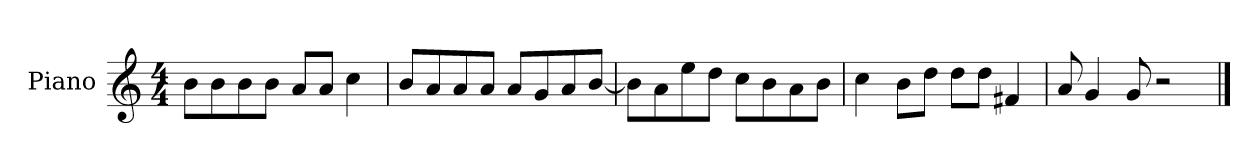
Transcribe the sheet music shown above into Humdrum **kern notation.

**kern
*part1
*staff1
*I"Piano
*I'P-no
*clefG2
*k[]
*M4/4
*MM90
=1
8b\L
8b\
8b\
8b\J
8a/L
8a/J
4cc\
=2
8b/L
8a/
8a/
8a/J
8a/L
8g/
8a/
[8b/J
=3
8b\L]
8a\
8ee\
8dd\J
8cc\L
8b\
8a\
8b\J
=4
4cc\
8b\L
8dd\J
8dd\L
8dd\J
4f#X/
=5
8a/
4g/
8g/
2r
==
*-
